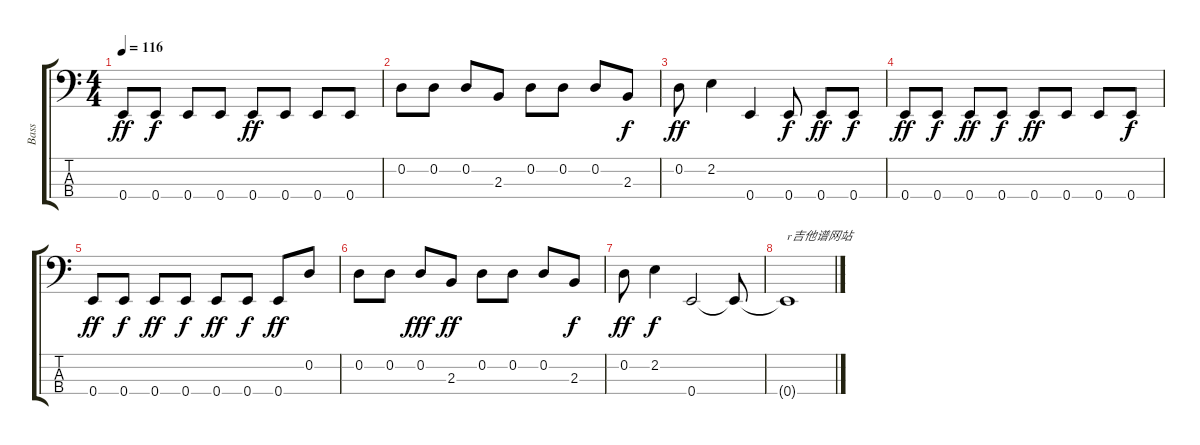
\track ("Bass" "Bass") {instrument electricbassfinger}
\staff {score tabs}
\tuning (G2 D2 A1 E1) {hide}
\ts (4 4)
\tempo 116
\clef f4
\ks c
0.4.8{dy ff} 0.4.8{dy f} 0.4.8 0.4.8 0.4.8{dy ff} 0.4.8 0.4.8 0.4.8 |
0.2.8 0.2.8 0.2.8 2.3.8 0.2.8 0.2.8 0.2.8 2.3.8{dy f} |
0.2.8{dy ff} 2.2.4 0.4.4 0.4.8{dy f} 0.4.8{dy ff} 0.4.8{dy f} |
0.4.8{dy ff} 0.4.8{dy f} 0.4.8{dy ff} 0.4.8{dy f} 0.4.8{dy ff} 0.4.8 0.4.8 0.4.8{dy f} |
0.4.8{dy ff} 0.4.8{dy f} 0.4.8{dy ff} 0.4.8{dy f} 0.4.8{dy ff} 0.4.8{dy f} 0.4.8{dy ff} 0.2.8 |
0.2.8 0.2.8 0.2.8{dy fff} 2.3.8{dy ff} 0.2.8 0.2.8 0.2.8 2.3.8{dy f} |
0.2.8{dy ff} 2.2.4{dy f} 0.4.2 0.4{t}.8 |
0.4{t}.1{txt "r吉他谱网站"}
